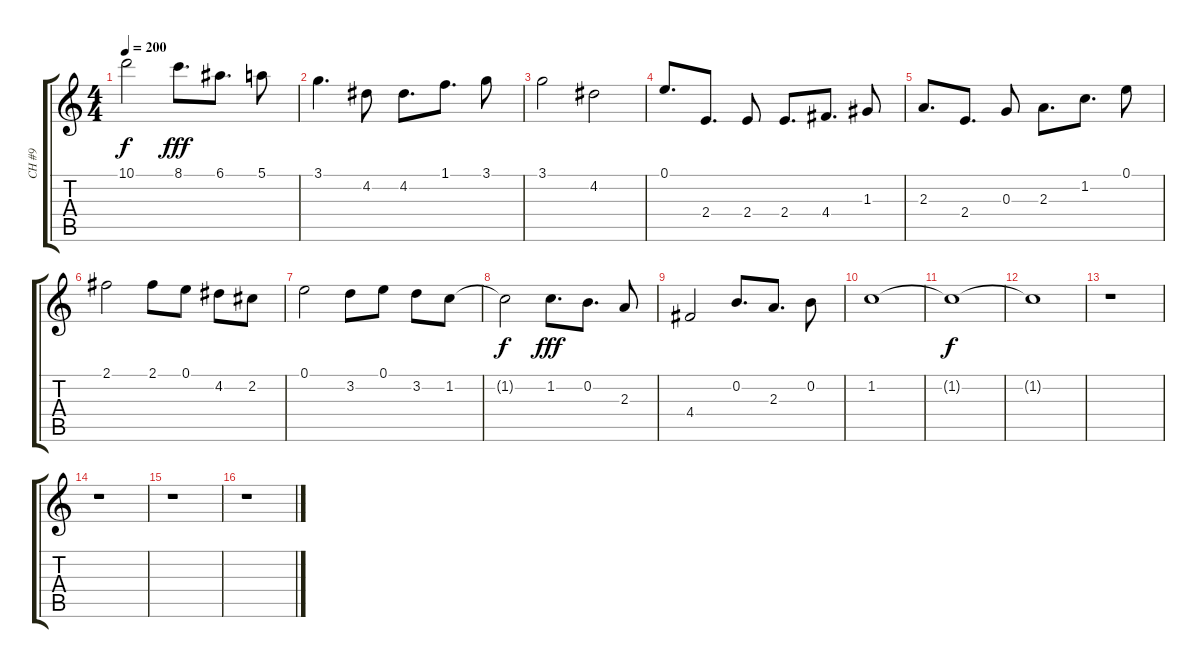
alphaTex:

\track ("CH #9" "CH #9") {instrument distortionguitar}
\staff {score tabs}
\tuning (E4 B3 G3 D3 A2 E2) {hide}
\ts (4 4)
\tempo 200
\clef g2
\ks c
10.1{t}.2{dy f} 8.1.8{d dy fff} 6.1.8{d} 5.1.8 |
3.1.4{d} 4.2.8 4.2.8{d} 1.1.8{d} 3.1.8 |
3.1.2 4.2.2 |
0.1.8{d} 2.4.8{d} 2.4.8 2.4.8{d} 4.4.8{d} 1.3.8 |
2.3.8{d} 2.4.8{d} 0.3.8 2.3.8{d} 1.2.8{d} 0.1.8 |
2.1.2 2.1.8 0.1.8 4.2.8 2.2.8 |
0.1.2 3.2.8 0.1.8 3.2.8 1.2.8 |
1.2{t}.2{dy f} 1.2.8{d dy fff} 0.2.8{d} 2.3.8 |
4.4.2 0.2.8{d} 2.3.8{d} 0.2.8 |
1.2.1 |
1.2{t}.1{dy f} |
1.2{t}.1 |
r.1 |
r.1 |
r.1 |
r.1
